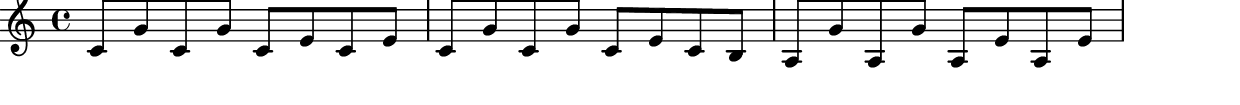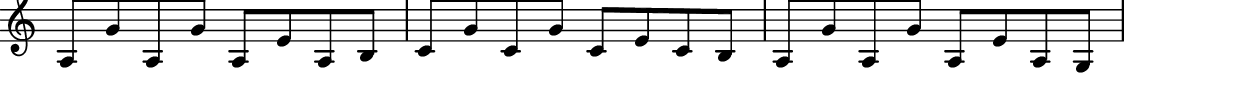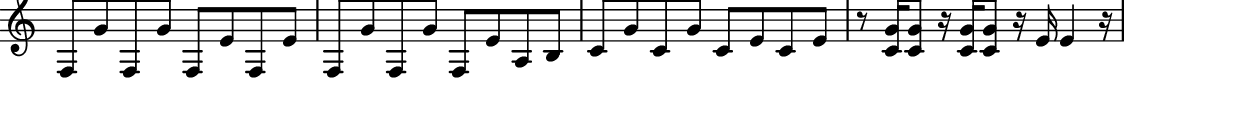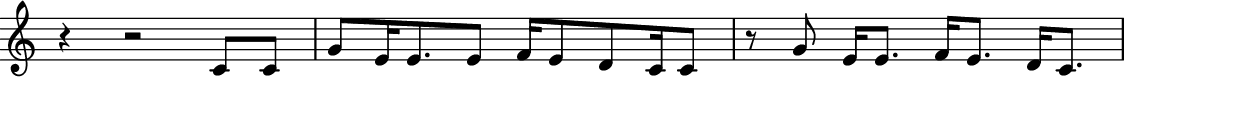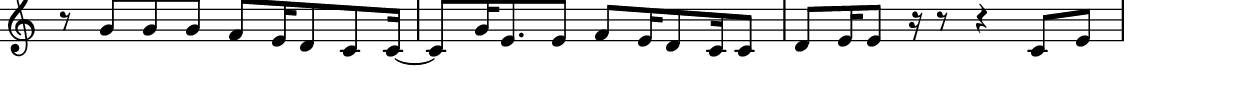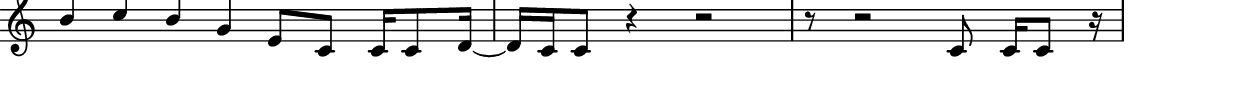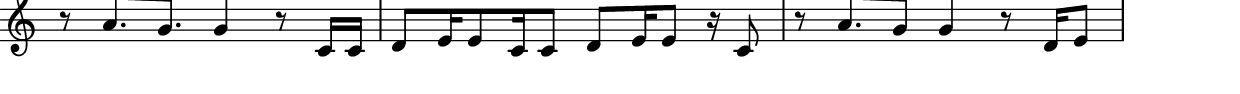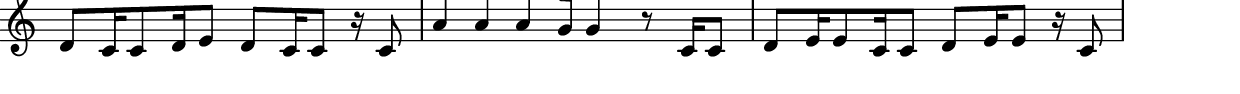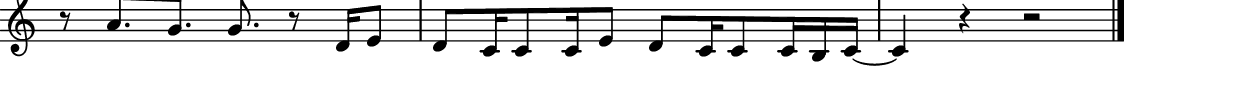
% MusicXML to Lilypond converter by Kovi

szovegAAA = \lyricmode {   \skip 4  \skip 4  \skip 4  \skip 4  \skip 4  \skip 4  \skip 4  \skip 4  \skip 4  \skip 4  \skip 4  \skip 4  \skip 4  \skip 4  \skip 4  \skip 4  \skip 4  \skip 4  \skip 4  \skip 4  \skip 4  \skip 4  \skip 4  \skip 4  \skip 4  \skip 4  \skip 4  \skip 4  \skip 4  \skip 4  \skip 4  \skip 4  \skip 4  \skip 4  \skip 4  \skip 4  \skip 4  \skip 4  \skip 4  \skip 4  \skip 4  \skip 4  \skip 4  \skip 4  \skip 4  \skip 4  \skip 4  \skip 4  \skip 4  \skip 4  \skip 4  \skip 4  \skip 4  \skip 4  \skip 4  \skip 4  \skip 4  \skip 4  \skip 4  \skip 4  \skip 4  \skip 4  \skip 4  \skip 4  \skip 4  \skip 4  \skip 4  \skip 4  \skip 4  \skip 4  \skip 4  \skip 4  \skip 4  \skip 4  \skip 4  \skip 4  \skip 4  \skip 4 "Az" "én" "ked" -- "ve" -- "sem" "egy" "o" -- "lyan" "lány," "a" -- "kit" "far" -- "ka" -- "sok" "ne" -- "vel" -- "tek," "és" "tán" -- "colt" "egy" "dé" -- "li" "báb" -- "bal," "majd" "el" -- "il" -- "lant" "csen" -- "de" -- "sen" "az" "én" "ked" -- "ve" -- "sem,"  \skip 4  \skip 4  \skip 4  \skip 4  \skip 4  \skip 4  \skip 4 "ő" "az" "én" "ked" -- "ve" -- "sem." "Mert" "ne" -- "kem" "nincs" "most" "más," "csak" "a" "ked" -- "ve" -- "sem," "az" "én" "ked" -- "ve" -- "sem," "ő" "bár" -- "hol" "jár," "az" "úgy" "jó" "ne" -- "kem," "az" "úgy" "jó" "ne" -- "kem," "mert" "min" -- "dig" "rám" "ta" -- "lál" "az" "én" "ked" -- "ve" -- "sem," "az" "én" "ked" -- "ve" -- "sem," "úgy" "dú" -- "dol" -- "nám," "ez" "így" "jó" "ne" -- "kem," "ez" "így" "jó" "ne" -- "kem," "ez" "a" "dal."  }

% Analyzing...
% 1 parts
% 1 Staff
% forceBassClefActive = 
melody = {
% 226 notes in the part
% 1 voices

\new Staff
\new Voice {
% 226 notes
% 28 mesaures

% Measure 1
\clef "treble"
\key c \major
\time 4/4 
c'8 g'8 c'8 g'8 c'8 e'8 c'8 e'8 
% Measure 2
c'8 g'8 c'8 g'8 c'8 e'8 c'8 b8 
% Measure 3
a8 g'8 a8 g'8 a8 e'8 a8 e'8 
% Measure 4
a8 g'8 a8 g'8 a8 e'8 a8 b8 
% Measure 5
c'8 g'8 c'8 g'8 c'8 e'8 c'8 b8 
% Measure 6
a8 g'8 a8 g'8 a8 e'8 a8 g8 
% Measure 7
f8 g'8 f8 g'8 f8 e'8 f8 e'8 
% Measure 8
f8 g'8 f8 g'8 f8 e'8 a8 b8 
% Measure 9
c'8 g'8 c'8 g'8 c'8 e'8 c'8 e'8 
% Measure 10
r8 <c' g' >16 <c' g' >8 r16 <c' g' >16 <c' g' >8 r16 e'16 e'4 r16 
% Measure 11
\break
r4 r2 c'8 c'8 
% Measure 12
g'8 e'16 e'8. e'8 f'16 e'8 d'8 c'16 c'8 
% Measure 13
r8 g'8 e'16 e'8. f'16 e'8. d'16 c'8. 
% Measure 14
r8 g'8 g'8 g'8 f'8 e'16 d'8 c'8 c'16~ 
% Measure 15
c'8 g'16 e'8. e'8 f'8 e'16 d'8 c'16 c'8 
% Measure 16
d'8 e'16 e'8 r16 r8 r4 c'8 e'8 
% Measure 17
\break
b'8 c''8 b'8 g'8 e'8 c'8 c'16 c'8 d'16~ 
% Measure 18
d'16 c'16 c'8 r4 r2 
% Measure 19
r8 r2 c'8 c'16 c'8 r16 
% Measure 20
r8 a'8. g'8. g'4 r8 c'16 c'16 
% Measure 21
d'8 e'16 e'8 c'16 c'8 d'8 e'16 e'8 r16 c'8 
% Measure 22
r8 a'8. g'8 g'4 r8 d'16 e'8 
% Measure 23
\break
d'8 c'16 c'8 d'16 e'8 d'8 c'16 c'8 r16 c'8 
% Measure 24
a'8 a'8 a'8 g'16 g'4 r8 c'16 c'8 
% Measure 25
d'8 e'16 e'8 c'16 c'8 d'8 e'16 e'8 r16 c'8 
% Measure 26
r8 a'8. g'8. g'8. r8 d'16 e'8 
% Measure 27
d'8 c'16 c'8 c'16 e'8 d'8 c'16 c'8 c'16 b16 c'16~ 
% Measure 28
c'4 r4 r2 \bar "|." 
} % voice
} % melody


harmonies = \chordmode {
% 11 chords
\germanChords
c4 s4 s4 s4 s4 s4 s4 s4 a4:m s4 s4 s4 s4 s4 s4 s4 c4 s4 s4 s4 a4:m s4 s4 s4 f4 s4 s4 s4 s4 s4 s4 s4 c4 s4 s4 s4 s4 s4 s4 s4 s4 s4 s4 s4 s4 s4 s4 s4 s4 s4 s4 s4 s4 s4 s4 s4 s4 s4 s4 s4 a4:m s4 s4 s4 s4 s4 s4 s4 c4 s4 s4 s4 s4 s4 s4 s4 s4 s4 s4 s4 s4 s4 s4 s4 a4:m s4 s4 s4 s4 s4 s4 s4 f4 s4 s4 s4 s4 s4 s4 s4 s8 c4 s4 s4 s4 s4 s4 s4 s4 s4 s4 s4 s8
}

\include "../../definitions.ly"
